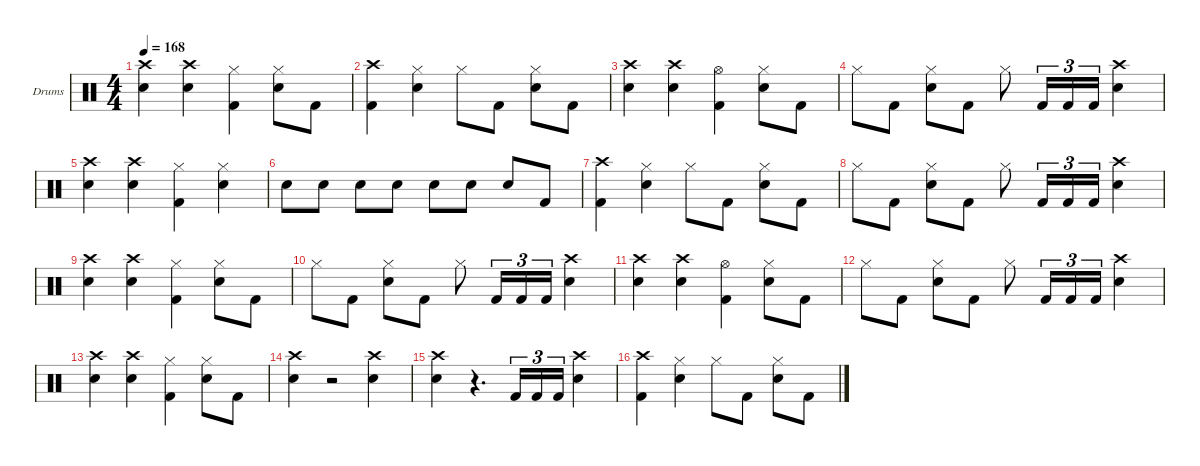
\hideDynamics
\bracketExtendMode nobrackets
\firstSystemTrackNameOrientation horizontal
\otherSystemsTrackNameOrientation horizontal
\track ("Drumkit" "Drums") {instrument percussion}
\staff {score}
\articulation defaults
\ts (4 4)
\tempo 168
\clef neutral
\ks c
("Crash high (hit)" "Snare (hit) 2").4{dy fff} ("Crash high (hit)" "Snare (hit) 2").4 ("Hi-Hat (closed)" "Kick (hit) 2").4 ("Snare (hit) 2" "Hi-Hat (closed)").8 "Kick (hit) 2".8 |
("Kick (hit) 2" "Crash high (hit)").4 ("Hi-Hat (closed)" "Snare (hit) 2").4 "Hi-Hat (closed)".8 "Kick (hit) 2".8 ("Snare (hit) 2" "Hi-Hat (closed)").8 "Kick (hit) 2".8 |
("Crash high (hit)" "Snare (hit) 2").4 ("Crash high (hit)" "Snare (hit) 2").4 ("Hi-Hat (open)" "Kick (hit) 2").4 ("Snare (hit) 2" "Hi-Hat (closed)").8 "Kick (hit) 2".8 |
"Hi-Hat (closed)".8 "Kick (hit) 2".8 ("Snare (hit) 2" "Hi-Hat (closed)").8 "Kick (hit) 2".8 "Hi-Hat (closed)".8 "Kick (hit) 2".16{tu (3 2)} "Kick (hit) 2".16{tu (3 2)} "Kick (hit) 2".16{tu (3 2)} ("Crash high (hit)" "Snare (hit) 2").4 |
("Snare (hit) 2" "Crash high (hit)").4 ("Snare (hit) 2" "Crash high (hit)").4 ("Kick (hit) 2" "Hi-Hat (closed)").4 ("Hi-Hat (closed)" "Snare (hit) 2").4 |
"Snare (hit) 2".8{dy f} "Snare (hit) 2".8{dy fff} "Snare (hit) 2".8 "Snare (hit) 2".8{dy f} "Snare (hit) 2".8{dy fff} "Snare (hit) 2".8 "Snare (hit) 2".8{dy f} "Kick (hit) 2".8{dy fff} |
("Kick (hit) 2" "Crash high (hit)").4 ("Hi-Hat (closed)" "Snare (hit) 2").4 "Hi-Hat (closed)".8 "Kick (hit) 2".8 ("Snare (hit) 2" "Hi-Hat (closed)").8 "Kick (hit) 2".8 |
"Hi-Hat (closed)".8 "Kick (hit) 2".8 ("Snare (hit) 2" "Hi-Hat (closed)").8 "Kick (hit) 2".8 "Hi-Hat (closed)".8 "Kick (hit) 2".16{tu (3 2)} "Kick (hit) 2".16{tu (3 2)} "Kick (hit) 2".16{tu (3 2)} ("Crash high (hit)" "Snare (hit) 2").4 |
("Crash high (hit)" "Snare (hit) 2").4 ("Crash high (hit)" "Snare (hit) 2").4 ("Hi-Hat (closed)" "Kick (hit) 2").4 ("Snare (hit) 2" "Hi-Hat (closed)").8 "Kick (hit) 2".8 |
"Hi-Hat (closed)".8 "Kick (hit) 2".8 ("Snare (hit) 2" "Hi-Hat (closed)").8 "Kick (hit) 2".8 "Hi-Hat (closed)".8 "Kick (hit) 2".16{tu (3 2)} "Kick (hit) 2".16{tu (3 2)} "Kick (hit) 2".16{tu (3 2)} ("Crash high (hit)" "Snare (hit) 2").4 |
("Crash high (hit)" "Snare (hit) 2").4 ("Crash high (hit)" "Snare (hit) 2").4 ("Hi-Hat (open)" "Kick (hit) 2").4 ("Snare (hit) 2" "Hi-Hat (closed)").8 "Kick (hit) 2".8 |
"Hi-Hat (closed)".8 "Kick (hit) 2".8 ("Snare (hit) 2" "Hi-Hat (closed)").8 "Kick (hit) 2".8 "Hi-Hat (closed)".8 "Kick (hit) 2".16{tu (3 2)} "Kick (hit) 2".16{tu (3 2)} "Kick (hit) 2".16{tu (3 2)} ("Crash high (hit)" "Snare (hit) 2").4 |
("Crash high (hit)" "Snare (hit) 2").4 ("Crash high (hit)" "Snare (hit) 2").4 ("Hi-Hat (closed)" "Kick (hit) 2").4 ("Snare (hit) 2" "Hi-Hat (closed)").8 "Kick (hit) 2".8 |
("Snare (hit) 2" "Crash high (hit)").4 r.2 ("Crash high (hit)" "Snare (hit) 2").4 |
("Snare (hit) 2" "Crash high (hit)").4 r.4{d} "Kick (hit) 2".16{tu (3 2)} "Kick (hit) 2".16{tu (3 2)} "Kick (hit) 2".16{tu (3 2)} ("Crash high (hit)" "Snare (hit) 2").4 |
("Kick (hit) 2" "Crash high (hit)").4 ("Hi-Hat (closed)" "Snare (hit) 2").4 "Hi-Hat (closed)".8 "Kick (hit) 2".8 ("Snare (hit) 2" "Hi-Hat (closed)").8 "Kick (hit) 2".8
